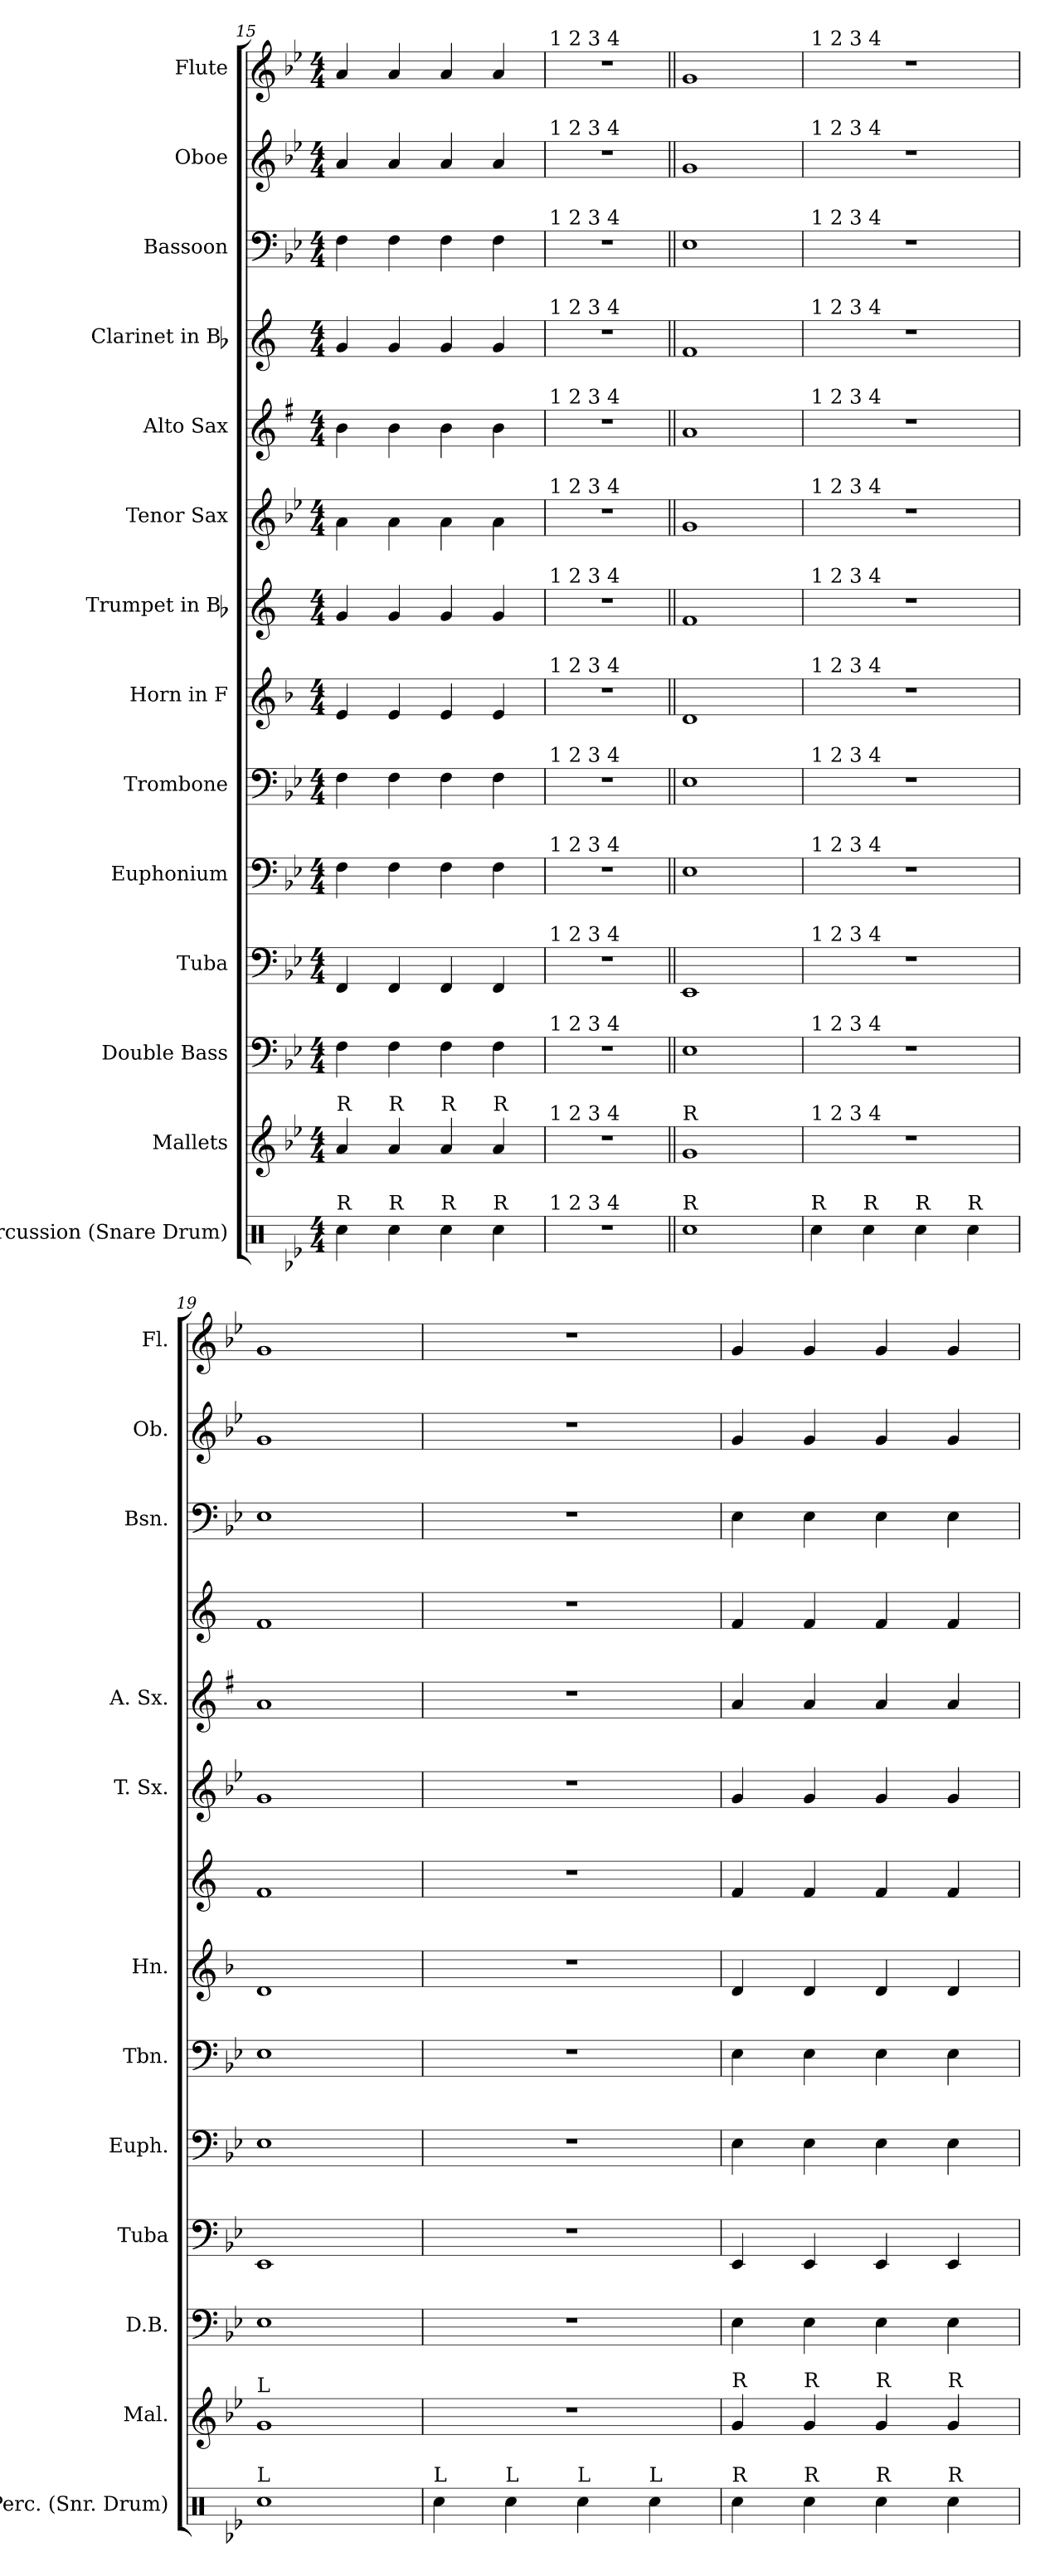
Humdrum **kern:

**kern	**kern	**kern	**kern	**kern	**kern	**kern	**kern	**kern	**kern	**kern	**kern	**kern	**kern
*part14	*part13	*part12	*part11	*part10	*part9	*part8	*part7	*part6	*part5	*part4	*part3	*part2	*part1
*staff14	*staff13	*staff12	*staff11	*staff10	*staff9	*staff8	*staff7	*staff6	*staff5	*staff4	*staff3	*staff2	*staff1
*I"Percussion (Snare Drum)	*I"Mallets	*I"Double Bass	*I"Tuba	*I"Euphonium	*I"Trombone	*I"Horn in F	*I"Trumpet in Bb	*I"Tenor Sax	*I"Alto Sax	*I"Clarinet in Bb	*I"Bassoon	*I"Oboe	*I"Flute
*I'Perc. (Snr. Drum)	*I'Mal.	*I'D.B.	*I'Tuba	*I'Euph.	*I'Tbn.	*I'Hn.	*	*I'T. Sx.	*I'A. Sx.	*	*I'Bsn.	*I'Ob.	*I'Fl.
*clefX	*clefG2	*clefF4	*clefF4	*clefF4	*clefF4	*clefG2	*clefG2	*clefG2	*clefG2	*clefG2	*clefF4	*clefG2	*clefG2
*	*	*ITrd7c12	*	*	*	*ITrd4c7	*ITrd1c2	*ITrd8c14	*ITrd5c9	*ITrd1c2	*	*	*
*k[b-e-]	*k[b-e-]	*k[b-e-]	*k[b-e-]	*k[b-e-]	*k[b-e-]	*k[b-e-]	*k[b-e-]	*k[b-e-]	*k[b-e-]	*k[b-e-]	*k[b-e-]	*k[b-e-]	*k[b-e-]
*B-:	*B-:	*B-:	*B-:	*B-:	*B-:	*B-:	*B-:	*B-:	*B-:	*B-:	*B-:	*B-:	*B-:
*M4/4	*M4/4	*M4/4	*M4/4	*M4/4	*M4/4	*M4/4	*M4/4	*M4/4	*M4/4	*M4/4	*M4/4	*M4/4	*M4/4
=15	=15	=15	=15	=15	=15	=15	=15	=15	=15	=15	=15	=15	=15
!	!LO:TX:a:t=R	!	!	!	!	!	!	!	!	!	!	!	!
!LO:TX:a:t=R	!	!	!	!	!	!	!	!	!	!	!	!	!
4Rcc\	4a/	4FF\	4FF/	4F\	4F\	4A/	4f/	4A\	4d\	4f/	4F\	4a/	4a/
!	!LO:TX:a:t=R	!	!	!	!	!	!	!	!	!	!	!	!
!LO:TX:a:t=R	!	!	!	!	!	!	!	!	!	!	!	!	!
4Rcc\	4a/	4FF\	4FF/	4F\	4F\	4A/	4f/	4A\	4d\	4f/	4F\	4a/	4a/
!	!LO:TX:a:t=R	!	!	!	!	!	!	!	!	!	!	!	!
!LO:TX:a:t=R	!	!	!	!	!	!	!	!	!	!	!	!	!
4Rcc\	4a/	4FF\	4FF/	4F\	4F\	4A/	4f/	4A\	4d\	4f/	4F\	4a/	4a/
!	!LO:TX:a:t=R	!	!	!	!	!	!	!	!	!	!	!	!
!LO:TX:a:t=R	!	!	!	!	!	!	!	!	!	!	!	!	!
4Rcc\	4a/	4FF\	4FF/	4F\	4F\	4A/	4f/	4A\	4d\	4f/	4F\	4a/	4a/
=16	=16	=16	=16	=16	=16	=16	=16	=16	=16	=16	=16	=16	=16
!	!	!	!	!	!	!	!	!	!	!	!	!	!LO:TX:a:t=1    2    3    4
!	!	!	!	!	!	!	!	!	!	!	!	!LO:TX:a:t=1    2    3    4	!
!	!	!	!	!	!	!	!	!	!	!	!LO:TX:a:t=1    2    3    4	!	!
!	!	!	!	!	!	!	!	!	!	!LO:TX:a:t=1    2    3    4	!	!	!
!	!	!	!	!	!	!	!	!	!LO:TX:a:t=1    2    3    4	!	!	!	!
!	!	!	!	!	!	!	!	!LO:TX:a:t=1    2    3    4	!	!	!	!	!
!	!	!	!	!	!	!	!LO:TX:a:t=1    2    3    4	!	!	!	!	!	!
!	!	!	!	!	!	!LO:TX:a:t=1    2    3    4	!	!	!	!	!	!	!
!	!	!	!	!	!LO:TX:a:t=1    2    3    4	!	!	!	!	!	!	!	!
!	!	!	!	!LO:TX:a:t=1    2    3    4	!	!	!	!	!	!	!	!	!
!	!	!	!LO:TX:a:t=1    2    3    4	!	!	!	!	!	!	!	!	!	!
!	!	!LO:TX:a:t=1    2    3    4	!	!	!	!	!	!	!	!	!	!	!
!	!LO:TX:a:t=1    2    3    4	!	!	!	!	!	!	!	!	!	!	!	!
!LO:TX:a:t=1    2    3    4	!	!	!	!	!	!	!	!	!	!	!	!	!
1r	1r	1r	1r	1r	1r	1r	1r	1r	1r	1r	1r	1r	1r
!!LO:PB:g=z
=17||	=17||	=17||	=17||	=17||	=17||	=17||	=17||	=17||	=17||	=17||	=17||	=17||	=17||
!	!LO:TX:a:t=R	!	!	!	!	!	!	!	!	!	!	!	!
!LO:TX:a:t=R	!	!	!	!	!	!	!	!	!	!	!	!	!
1Rcc	1g	1EE-	1EE-	1E-	1E-	1G	1e-	1G	1c	1e-	1E-	1g	1g
=18	=18	=18	=18	=18	=18	=18	=18	=18	=18	=18	=18	=18	=18
!	!	!	!	!	!	!	!	!	!	!	!	!	!LO:TX:a:t=1    2    3    4
!	!	!	!	!	!	!	!	!	!	!	!	!LO:TX:a:t=1    2    3    4	!
!	!	!	!	!	!	!	!	!	!	!	!LO:TX:a:t=1    2    3    4	!	!
!	!	!	!	!	!	!	!	!	!	!LO:TX:a:t=1    2    3    4	!	!	!
!	!	!	!	!	!	!	!	!	!LO:TX:a:t=1    2    3    4	!	!	!	!
!	!	!	!	!	!	!	!	!LO:TX:a:t=1    2    3    4	!	!	!	!	!
!	!	!	!	!	!	!	!LO:TX:a:t=1    2    3    4	!	!	!	!	!	!
!	!	!	!	!	!	!LO:TX:a:t=1    2    3    4	!	!	!	!	!	!	!
!	!	!	!	!	!LO:TX:a:t=1    2    3    4	!	!	!	!	!	!	!	!
!	!	!	!	!LO:TX:a:t=1    2    3    4	!	!	!	!	!	!	!	!	!
!	!	!	!LO:TX:a:t=1    2    3    4	!	!	!	!	!	!	!	!	!	!
!	!	!LO:TX:a:t=1    2    3    4	!	!	!	!	!	!	!	!	!	!	!
!	!LO:TX:a:t=1    2    3    4	!	!	!	!	!	!	!	!	!	!	!	!
!LO:TX:a:t=R	!	!	!	!	!	!	!	!	!	!	!	!	!
4Rcc\	1r	1r	1r	1r	1r	1r	1r	1r	1r	1r	1r	1r	1r
!LO:TX:a:t=R	!	!	!	!	!	!	!	!	!	!	!	!	!
4Rcc\	.	.	.	.	.	.	.	.	.	.	.	.	.
!LO:TX:a:t=R	!	!	!	!	!	!	!	!	!	!	!	!	!
4Rcc\	.	.	.	.	.	.	.	.	.	.	.	.	.
!LO:TX:a:t=R	!	!	!	!	!	!	!	!	!	!	!	!	!
4Rcc\	.	.	.	.	.	.	.	.	.	.	.	.	.
=19	=19	=19	=19	=19	=19	=19	=19	=19	=19	=19	=19	=19	=19
!	!LO:TX:a:t=L	!	!	!	!	!	!	!	!	!	!	!	!
!LO:TX:a:t=L	!	!	!	!	!	!	!	!	!	!	!	!	!
1Rcc	1g	1EE-	1EE-	1E-	1E-	1G	1e-	1G	1c	1e-	1E-	1g	1g
=20	=20	=20	=20	=20	=20	=20	=20	=20	=20	=20	=20	=20	=20
!LO:TX:a:t=L	!	!	!	!	!	!	!	!	!	!	!	!	!
4Rcc\	1r	1r	1r	1r	1r	1r	1r	1r	1r	1r	1r	1r	1r
!LO:TX:a:t=L	!	!	!	!	!	!	!	!	!	!	!	!	!
4Rcc\	.	.	.	.	.	.	.	.	.	.	.	.	.
!LO:TX:a:t=L	!	!	!	!	!	!	!	!	!	!	!	!	!
4Rcc\	.	.	.	.	.	.	.	.	.	.	.	.	.
!LO:TX:a:t=L	!	!	!	!	!	!	!	!	!	!	!	!	!
4Rcc\	.	.	.	.	.	.	.	.	.	.	.	.	.
=21	=21	=21	=21	=21	=21	=21	=21	=21	=21	=21	=21	=21	=21
!	!LO:TX:a:t=R	!	!	!	!	!	!	!	!	!	!	!	!
!LO:TX:a:t=R	!	!	!	!	!	!	!	!	!	!	!	!	!
4Rcc\	4g/	4EE-\	4EE-/	4E-\	4E-\	4G/	4e-/	4G/	4c/	4e-/	4E-\	4g/	4g/
!	!LO:TX:a:t=R	!	!	!	!	!	!	!	!	!	!	!	!
!LO:TX:a:t=R	!	!	!	!	!	!	!	!	!	!	!	!	!
4Rcc\	4g/	4EE-\	4EE-/	4E-\	4E-\	4G/	4e-/	4G/	4c/	4e-/	4E-\	4g/	4g/
!	!LO:TX:a:t=R	!	!	!	!	!	!	!	!	!	!	!	!
!LO:TX:a:t=R	!	!	!	!	!	!	!	!	!	!	!	!	!
4Rcc\	4g/	4EE-\	4EE-/	4E-\	4E-\	4G/	4e-/	4G/	4c/	4e-/	4E-\	4g/	4g/
!	!LO:TX:a:t=R	!	!	!	!	!	!	!	!	!	!	!	!
!LO:TX:a:t=R	!	!	!	!	!	!	!	!	!	!	!	!	!
4Rcc\	4g/	4EE-\	4EE-/	4E-\	4E-\	4G/	4e-/	4G/	4c/	4e-/	4E-\	4g/	4g/
=	=	=	=	=	=	=	=	=	=	=	=	=	=
*-	*-	*-	*-	*-	*-	*-	*-	*-	*-	*-	*-	*-	*-
